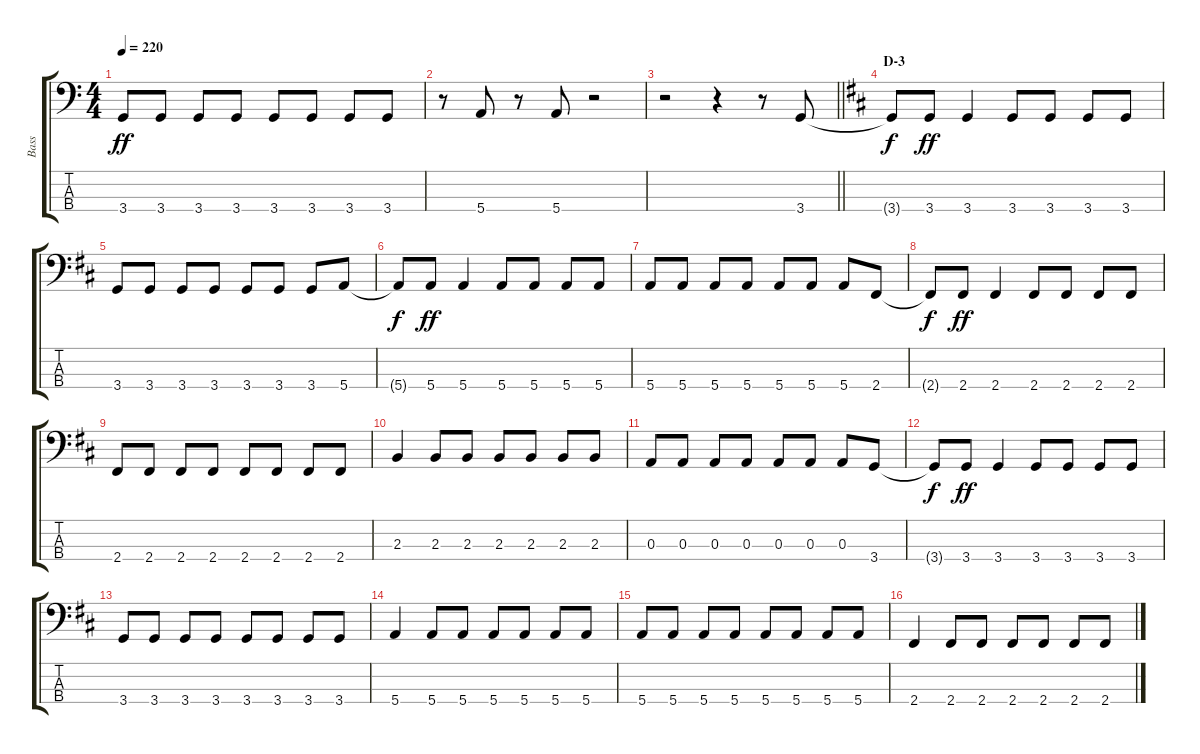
\track ("Bass" "Bass") {instrument electricbasspick}
\staff {score tabs}
\tuning (G2 D2 A1 E1) {hide}
\ts (4 4)
\tempo 220
\clef f4
\ks c
3.4.8{dy ff} 3.4.8 3.4.8 3.4.8 3.4.8 3.4.8 3.4.8 3.4.8 |
r.8 5.4.8 r.8 5.4.8 r.2 |
\barLineRight lightlight
r.2 r.4 r.8 3.4.8 |
\section ("" "D-3")
\ks d
3.4{t}.8{dy f} 3.4.8{dy ff} 3.4.4 3.4.8 3.4.8 3.4.8 3.4.8 |
3.4.8 3.4.8 3.4.8 3.4.8 3.4.8 3.4.8 3.4.8 5.4.8 |
5.4{t}.8{dy f} 5.4.8{dy ff} 5.4.4 5.4.8 5.4.8 5.4.8 5.4.8 |
5.4.8 5.4.8 5.4.8 5.4.8 5.4.8 5.4.8 5.4.8 2.4.8 |
2.4{t}.8{dy f} 2.4.8{dy ff} 2.4.4 2.4.8 2.4.8 2.4.8 2.4.8 |
2.4.8 2.4.8 2.4.8 2.4.8 2.4.8 2.4.8 2.4.8 2.4.8 |
2.3.4 2.3.8 2.3.8 2.3.8 2.3.8 2.3.8 2.3.8 |
0.3.8 0.3.8 0.3.8 0.3.8 0.3.8 0.3.8 0.3.8 3.4.8 |
3.4{t}.8{dy f} 3.4.8{dy ff} 3.4.4 3.4.8 3.4.8 3.4.8 3.4.8 |
3.4.8 3.4.8 3.4.8 3.4.8 3.4.8 3.4.8 3.4.8 3.4.8 |
5.4.4 5.4.8 5.4.8 5.4.8 5.4.8 5.4.8 5.4.8 |
5.4.8 5.4.8 5.4.8 5.4.8 5.4.8 5.4.8 5.4.8 5.4.8 |
2.4.4 2.4.8 2.4.8 2.4.8 2.4.8 2.4.8 2.4.8
